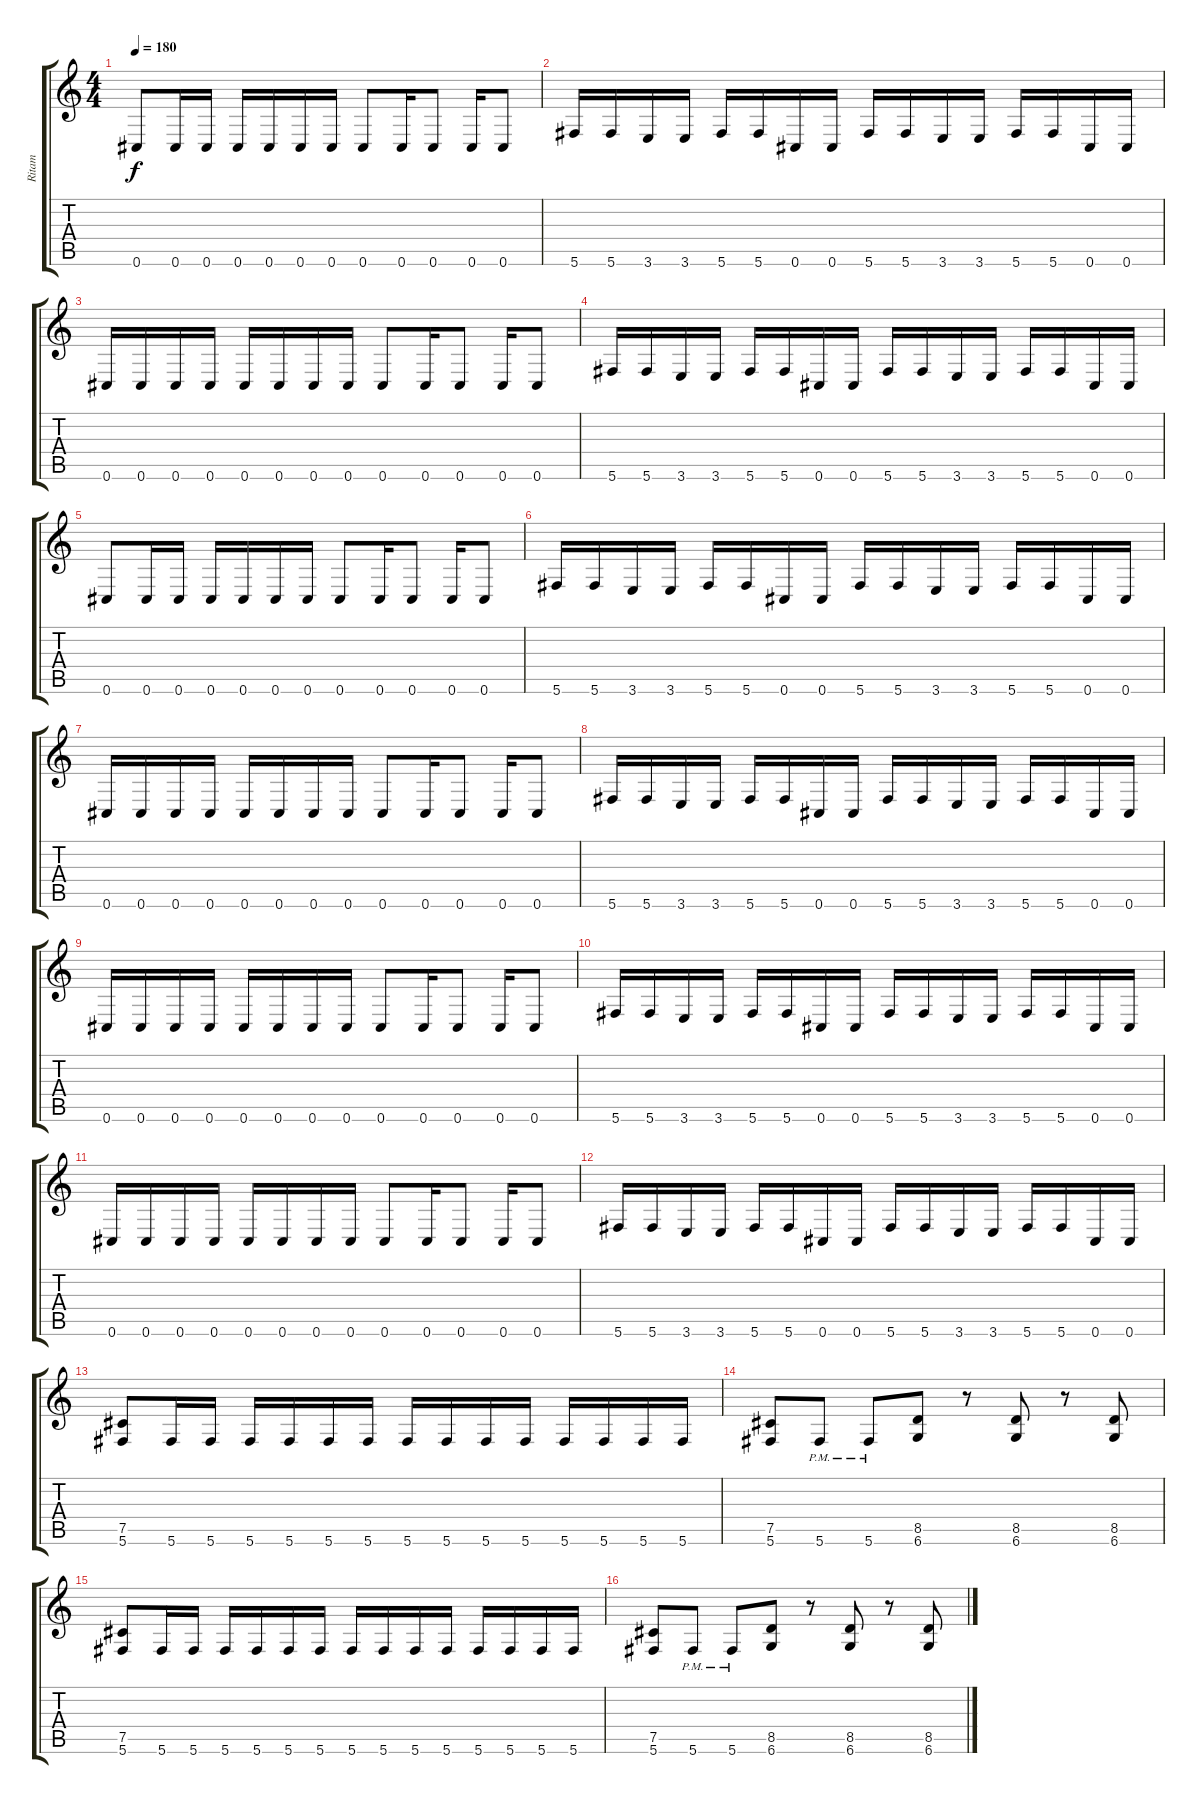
\track ("Ritam" "Ritam") {instrument distortionguitar}
\staff {score tabs}
\tuning (Db4 Ab3 E3 B2 Gb2 Db2) {hide}
\ts (4 4)
\tempo 180
\clef g2
\ks c
0.6.8{dy f} 0.6.16 0.6.16 0.6.16 0.6.16 0.6.16 0.6.16 0.6.8 0.6.16 0.6.8 0.6.16 0.6.8 |
5.6.16 5.6.16 3.6.16 3.6.16 5.6.16 5.6.16 0.6.16 0.6.16 5.6.16 5.6.16 3.6.16 3.6.16 5.6.16 5.6.16 0.6.16 0.6.16 |
0.6.16 0.6.16 0.6.16 0.6.16 0.6.16 0.6.16 0.6.16 0.6.16 0.6.8 0.6.16 0.6.8 0.6.16 0.6.8 |
5.6.16 5.6.16 3.6.16 3.6.16 5.6.16 5.6.16 0.6.16 0.6.16 5.6.16 5.6.16 3.6.16 3.6.16 5.6.16 5.6.16 0.6.16 0.6.16 |
0.6.8 0.6.16 0.6.16 0.6.16 0.6.16 0.6.16 0.6.16 0.6.8 0.6.16 0.6.8 0.6.16 0.6.8 |
5.6.16 5.6.16 3.6.16 3.6.16 5.6.16 5.6.16 0.6.16 0.6.16 5.6.16 5.6.16 3.6.16 3.6.16 5.6.16 5.6.16 0.6.16 0.6.16 |
0.6.16 0.6.16 0.6.16 0.6.16 0.6.16 0.6.16 0.6.16 0.6.16 0.6.8 0.6.16 0.6.8 0.6.16 0.6.8 |
5.6.16 5.6.16 3.6.16 3.6.16 5.6.16 5.6.16 0.6.16 0.6.16 5.6.16 5.6.16 3.6.16 3.6.16 5.6.16 5.6.16 0.6.16 0.6.16 |
0.6.16 0.6.16 0.6.16 0.6.16 0.6.16 0.6.16 0.6.16 0.6.16 0.6.8 0.6.16 0.6.8 0.6.16 0.6.8 |
5.6.16 5.6.16 3.6.16 3.6.16 5.6.16 5.6.16 0.6.16 0.6.16 5.6.16 5.6.16 3.6.16 3.6.16 5.6.16 5.6.16 0.6.16 0.6.16 |
0.6.16 0.6.16 0.6.16 0.6.16 0.6.16 0.6.16 0.6.16 0.6.16 0.6.8 0.6.16 0.6.8 0.6.16 0.6.8 |
5.6.16 5.6.16 3.6.16 3.6.16 5.6.16 5.6.16 0.6.16 0.6.16 5.6.16 5.6.16 3.6.16 3.6.16 5.6.16 5.6.16 0.6.16 0.6.16 |
(7.5 5.6).8 5.6.16 5.6.16 5.6.16 5.6.16 5.6.16 5.6.16 5.6.16 5.6.16 5.6.16 5.6.16 5.6.16 5.6.16 5.6.16 5.6.16 |
(7.5 5.6).8 5.6{pm}.8 5.6{pm}.8 (8.5 6.6).8 r.8 (8.5 6.6).8 r.8 (8.5 6.6).8 |
(7.5 5.6).8 5.6.16 5.6.16 5.6.16 5.6.16 5.6.16 5.6.16 5.6.16 5.6.16 5.6.16 5.6.16 5.6.16 5.6.16 5.6.16 5.6.16 |
(7.5 5.6).8 5.6{pm}.8 5.6{pm}.8 (8.5 6.6).8 r.8 (8.5 6.6).8 r.8 (8.5 6.6).8
